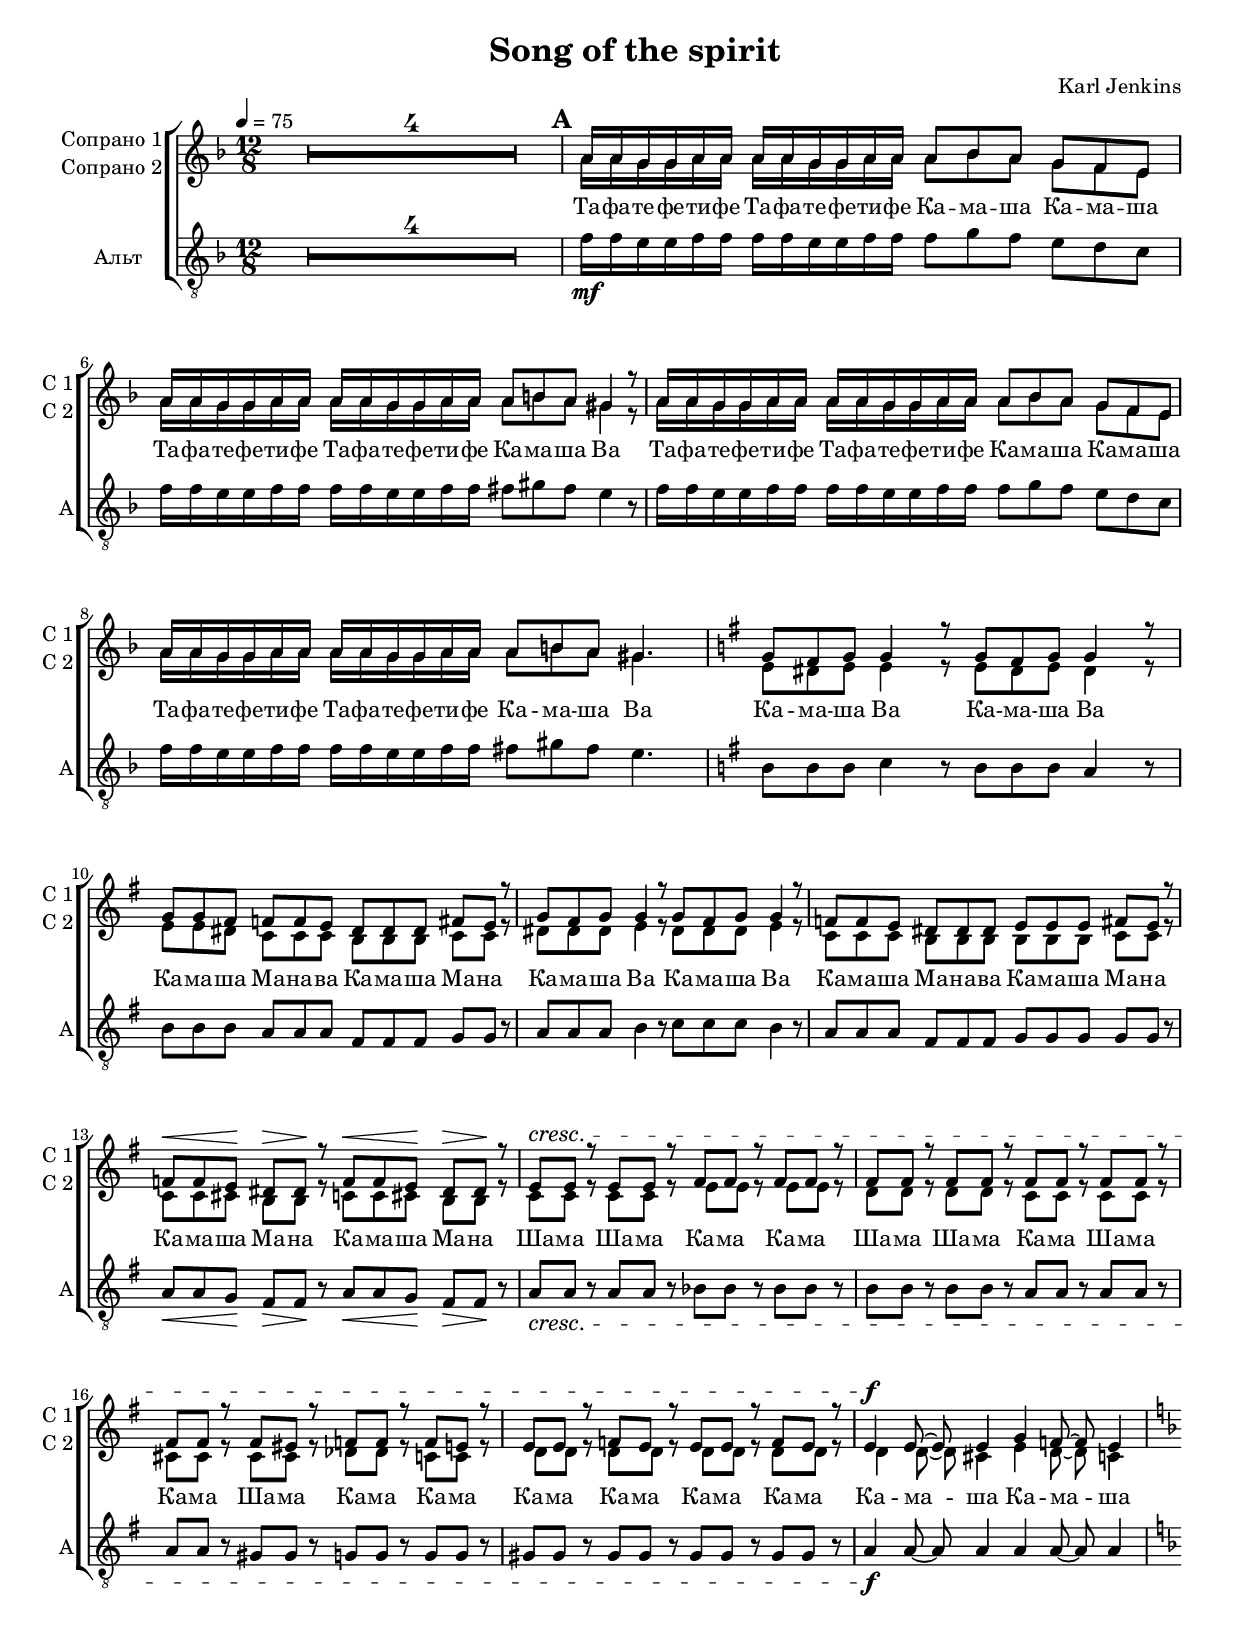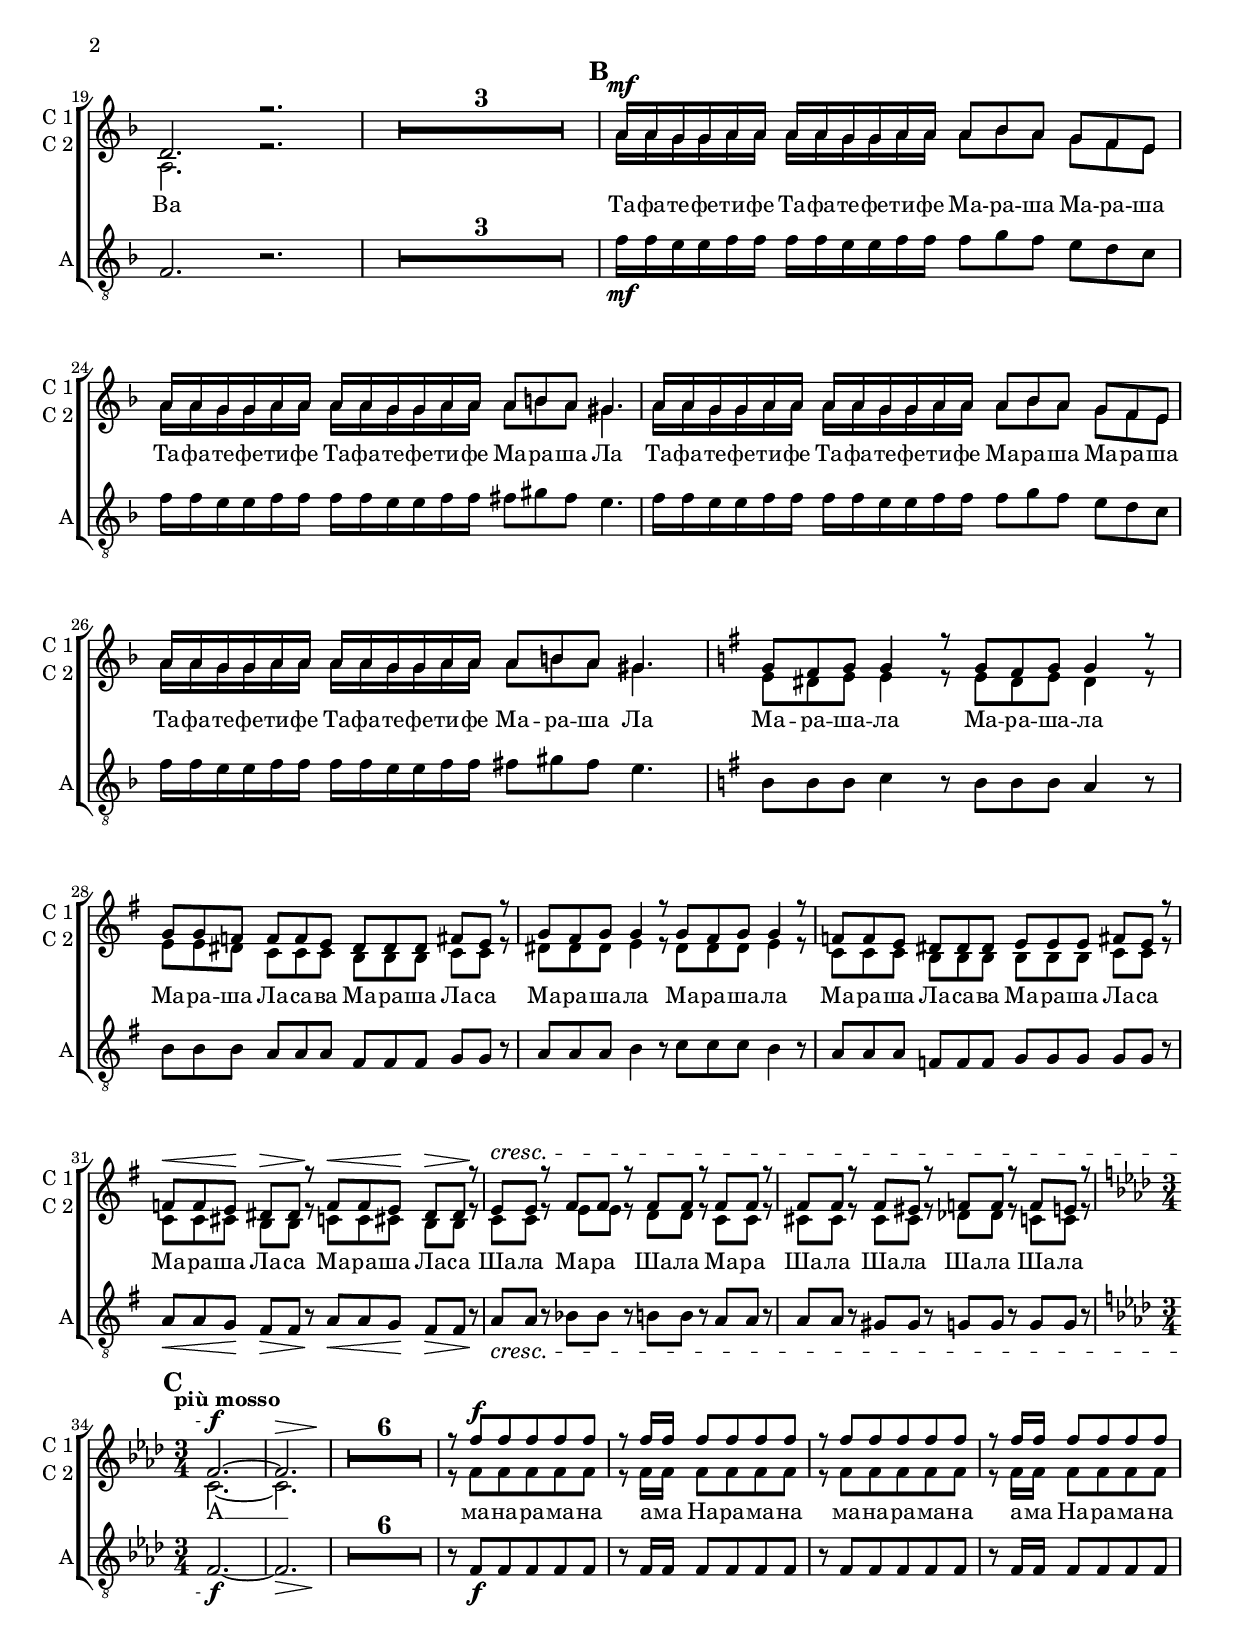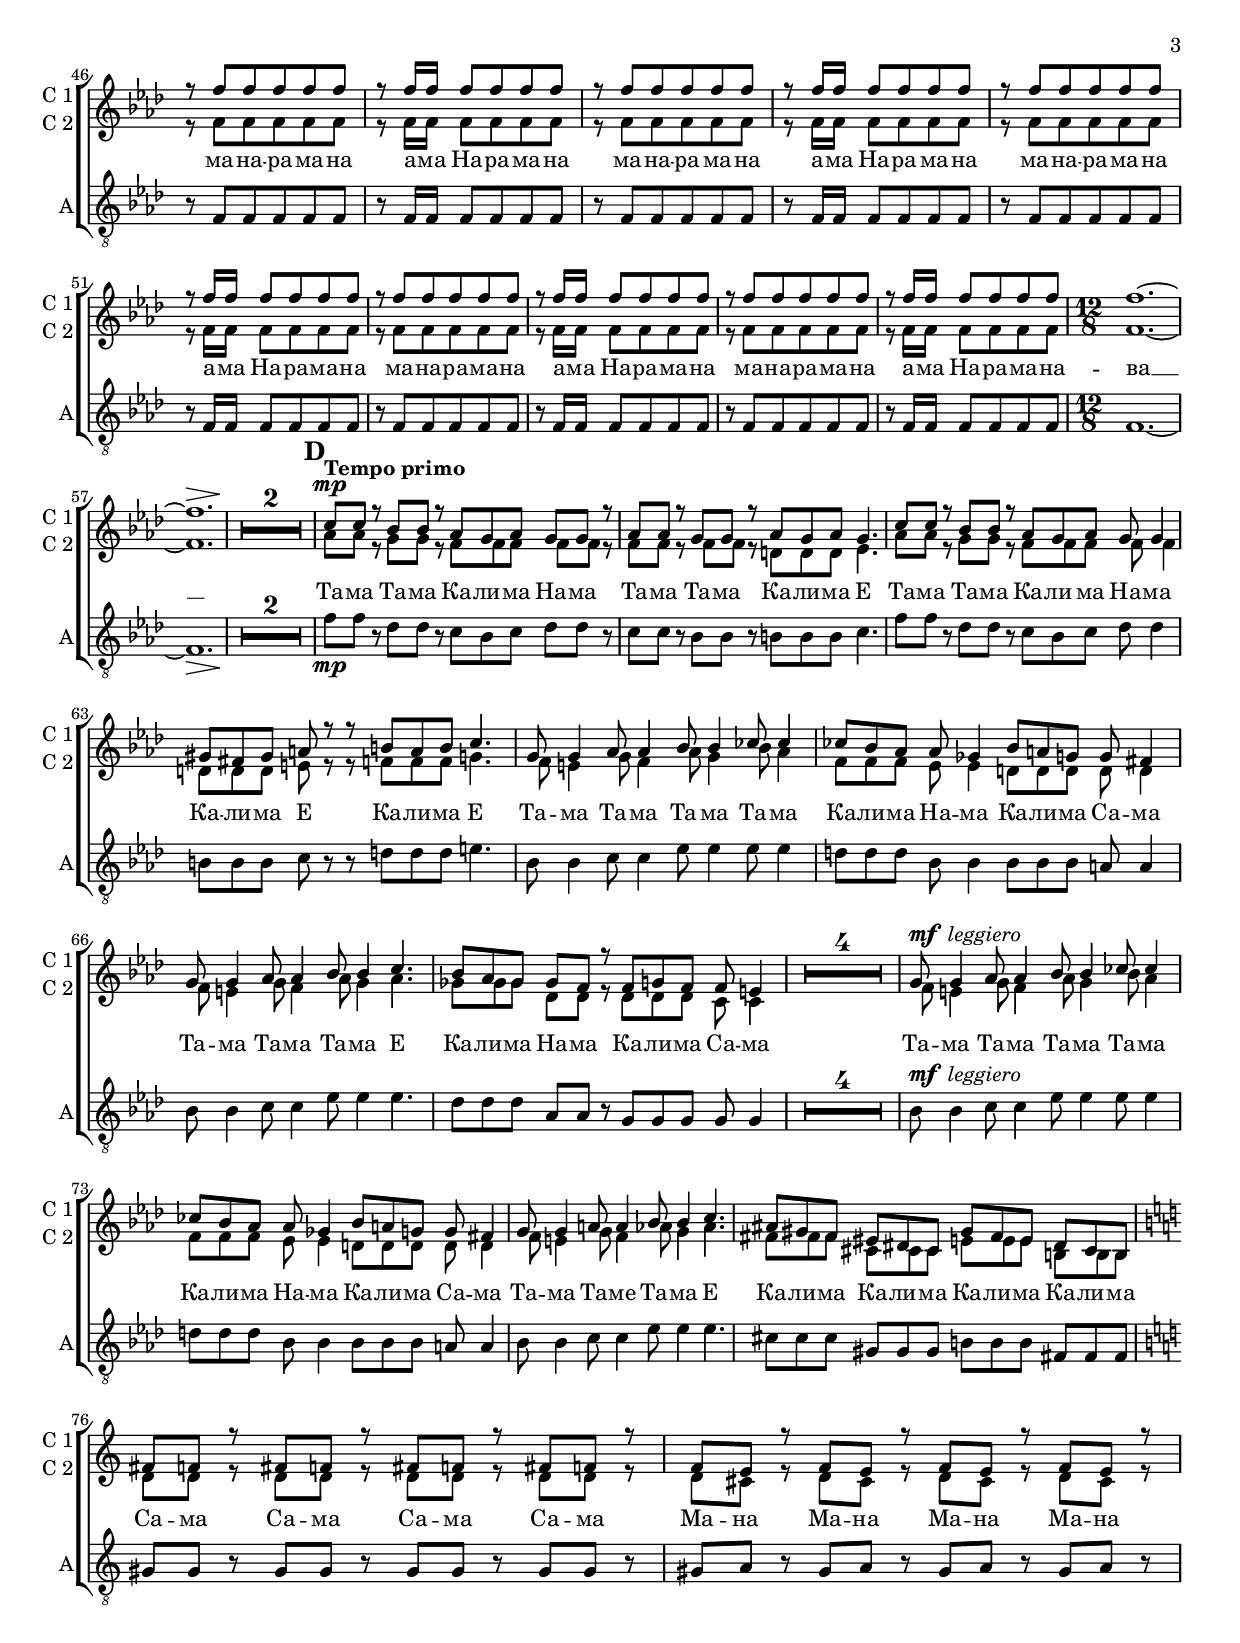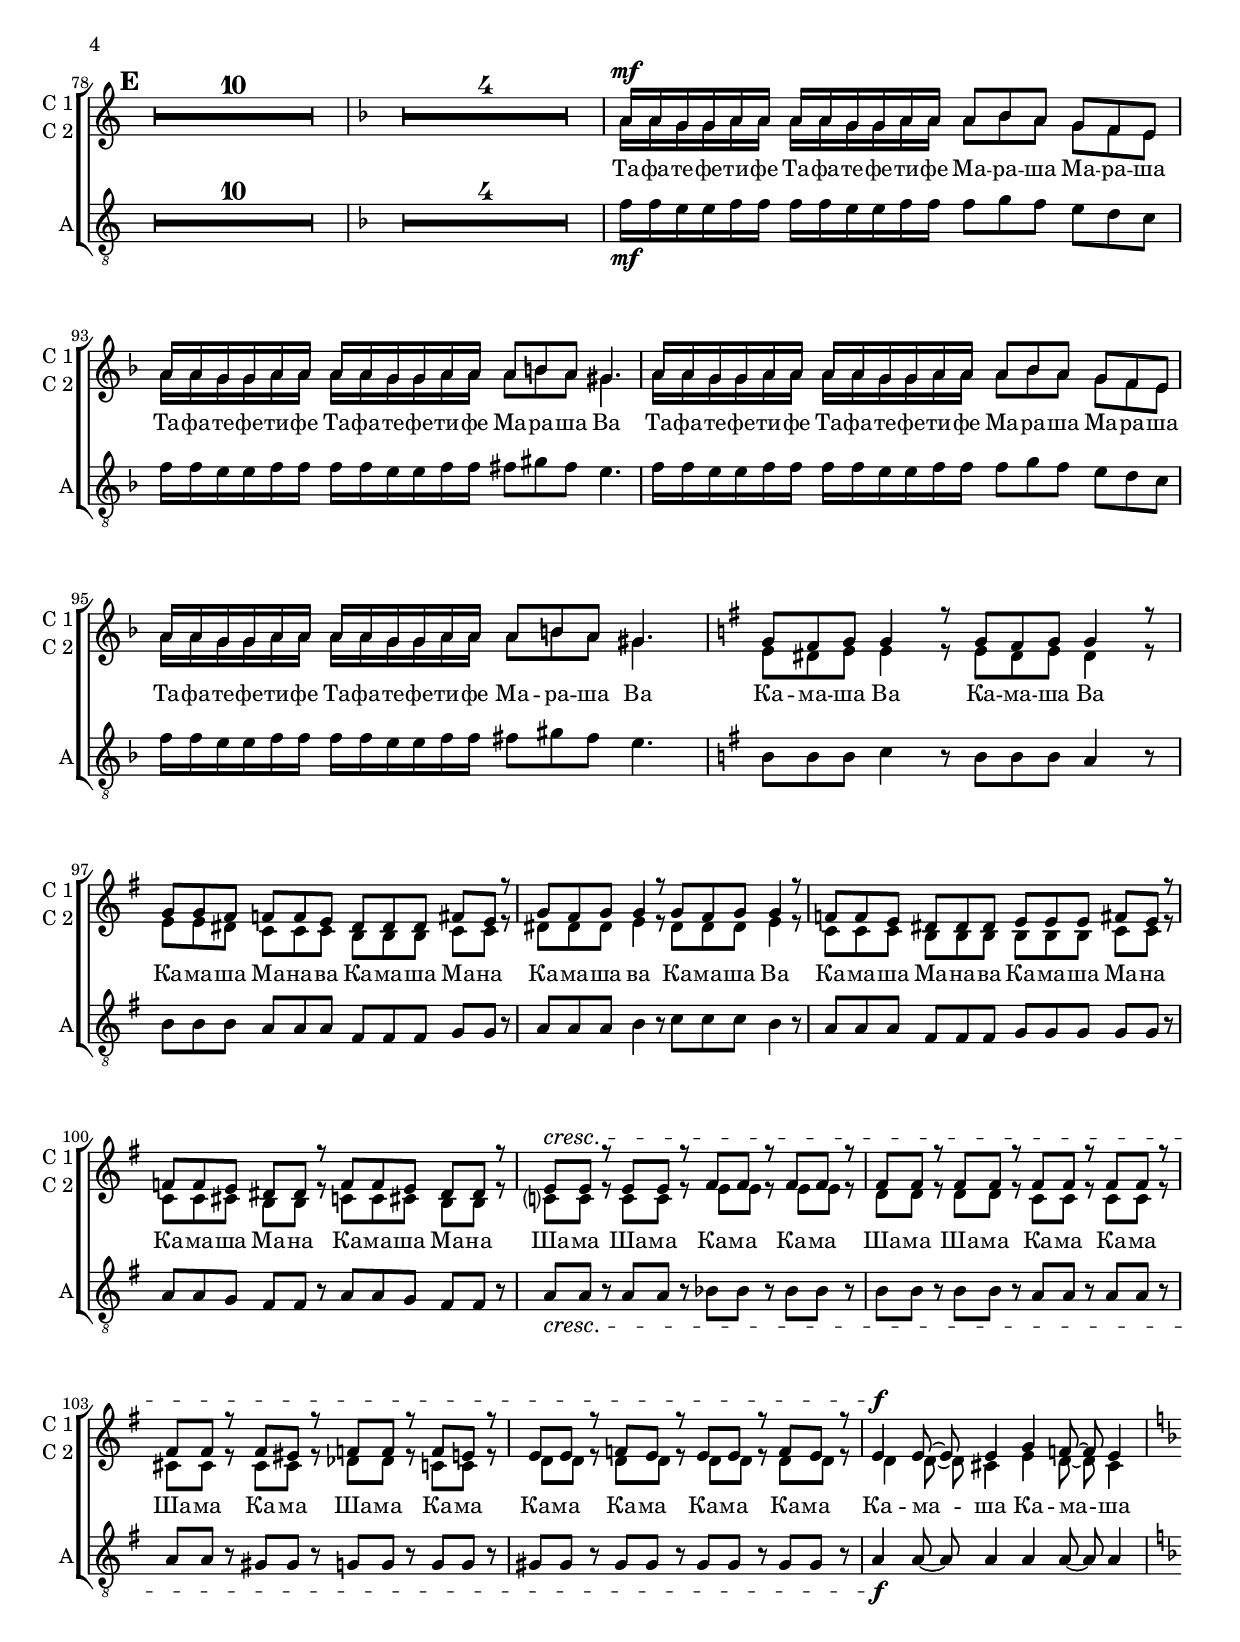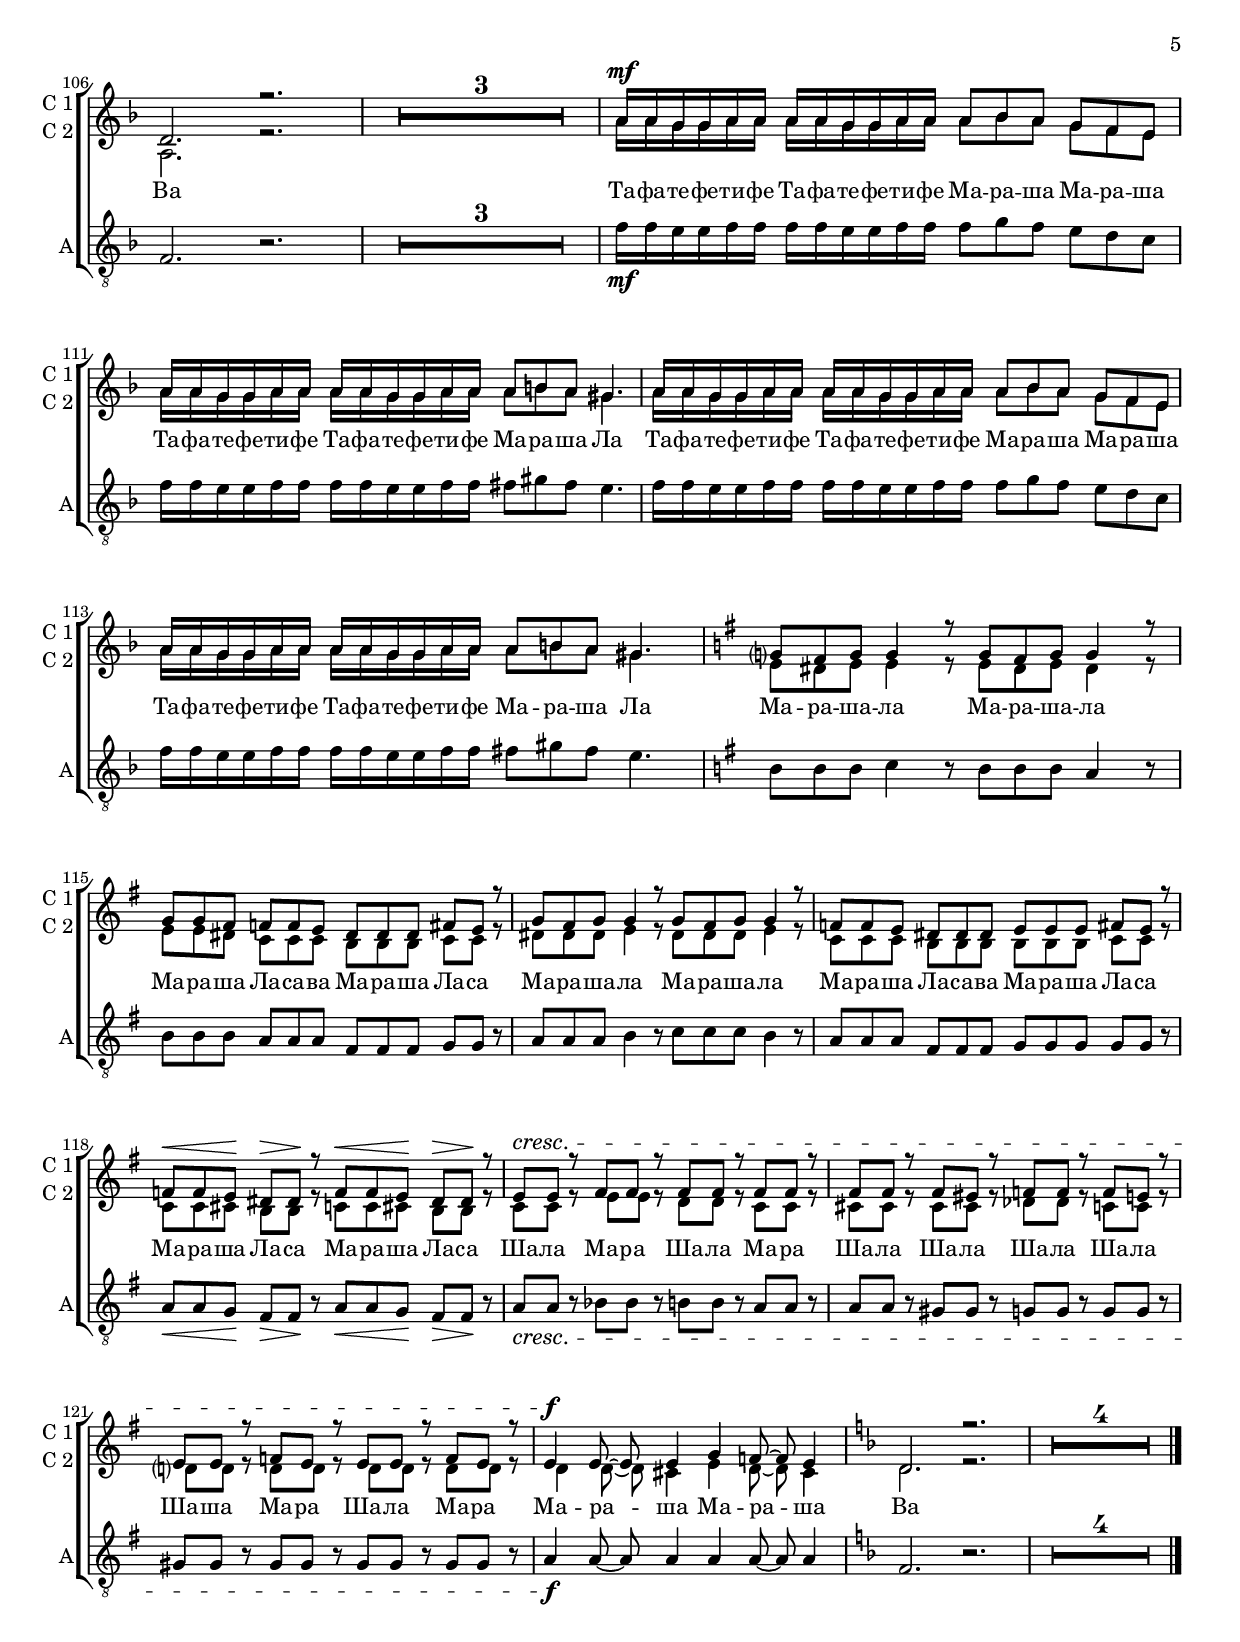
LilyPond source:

\version "2.18.2"

% закомментируйте строку ниже, чтобы получался pdf с навигацией
#(ly:set-option 'point-and-click #f)
#(ly:set-option 'midi-extension "mid")
#(set-default-paper-size "a4")
#(set-global-staff-size 17.9)

\header {
  title = "Song of the spirit"
  composer = "Karl Jenkins"
  % Удалить строку версии LilyPond 
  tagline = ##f
}

global = {
  \key d \minor
  \time 12/8
  \numericTimeSignature
  \override VerticalAxisGroup.remove-first = ##f
  \set Score.skipBars = ##t
  \set Score.markFormatter = #format-mark-box-letters
  \override MultiMeasureRest.expand-limit = #1
  %\override BreathingSign.text = \markup { \musicglyph #"scripts.tickmark" }
}

abr = { \break }
abr = {}

pbr = {\pageBreak}

pbr={}

% вместо знака альтерации однократно пишем текст сбоку от ноты (голос)
aside =  #(define-music-function 
           (parser location  x-y text)
           (pair? markup?)
           #{
              \once \override Accidental.extra-offset = #x-y
              \once \override Accidental.stencil = #ly:text-interface::print
              \once \override Accidental.text = \markup {\rotate #90 \rounded-box \pad-x #2 #text } 
           #}
           )


sopvoice = \relative c'' {
  \global
  \tempo 4=75
  \dynamicUp
%  \override Score.BarNumber.break-visibility = #end-of-line-invisible
%  \set Score.barNumberVisibility = #(every-nth-bar-number-visible 2)
     R1.*4
     \mark \default
     a16 a g g a a a a g g a a a8 bes a g f e |
     a16 a g g a a a a g g a a a8 b a gis4 r8 | 
     
     a16 a g g a a a a g g a a a8 bes a g f e |
     a16 a g g a a a a g g a a a8 b a gis4. |
     \key e \minor g8 fis g g4 r8 g8 fis g g4 r8 |
     g g fis f f e dis dis dis fis e r |
     g fis g g4 r8 g fis g g4 r8 |
     f f e dis dis dis e e e fis e r |
     
     f\< f e\! dis\> dis\! r f\< f e\! dis\> dis\! r |
     e\cresc e r e e  r fis fis r fis fis r 
     
     fis fis r fis fis r fis fis r fis fis r |
     fis fis r fis eis r f f r f e r | 
     
     e e r f e r e e r f e r |
     e4\f e8~ e e4 g f8~ f e4 | \key d \minor 
     
     d2. r2. |
     R1.*3 | 
     
     \mark \default 
     a'16\mf a g g a a a a g g a a a8 bes a g f e |
     a16 a g g a a a a g g a a a8 b a gis4. | 
     
     
     a16 a g g a a a a g g a a a8 bes a g f e |
     a16 a g g a a a a g g a a a8 b a gis4. | \key e\minor 
     
     g8 fis g g4 r8 g fis g g4 r8 |
     g g f f f e dis dis dis fis e r | 
     
     g fis g g4 r8 g fis g g4 r8 |
     f f e dis dis dis e e e fis e r | 
     
     f\< f e\! dis\> dis r\! f\< f e\! dis\> dis r\! |
     e\cresc e r fis fis r fis fis r fis fis r | 
     
     fis fis r fis eis r f f r f e r |
     \mark \default \key f \minor
     \tempo "più mosso" \time 3/4 f2.~\f |
     << f2. {s16\> s s s s s s s s s\!} >>
     R2.*6 | 
     
     r8 f'\f f f f f |
     r f16 f f8 f f f |
     r f f f f f |
     r f16 f f8 f f f | 
     
     r f f f f f |
     r f16 f f8 f f f |
     r f f f f f |
     r f16 f f8 f f f |
     r f f f f f | 
     
     r f16 f f8 f f f |
     r f f f f f |
     r f16 f f8 f f f |
     r f f f f f | 
     
     r8 f16 f f8 f f f |
     \time 12/8  f1.~ |
     << f1. { s4\> s s s s s\! } >> | 
     
     R1.*2 | 
     
     \mark \default
     \tempo "Tempo primo"
     c8\mp c r bes bes r as g as g g r |
     as as r g g r as g as g4. | 
     
     c8 c r bes bes r as g as g g4 |
     gis8 fis gis a r r b a b c4. | 
     
     g8 g4 as8 as4 bes8 bes4 ces8 ces4 |
     ces8 bes as as ges4 bes8 a g g fis4 | 
     
     g8 g4 aes8 aes4 bes8 bes4 c4. |
     bes8 as ges ges f r f g f f e4 | 
     
     R1.*4 
     
     g8^\markup{\dynamic mf \italic " leggiero" } g4 as8 as4 bes8 bes4 ces8 ces4 |
     ces8 bes as as ges4 bes8 a g g fis4 | 
     
     g8 g4 a8 a4 bes8 bes4 c4. |
     ais8 gis fis eis dis cis gis' fis e dis cis b | 
     
     \key a \minor
     fis'8 f r fis f r fis f r fis f r |
     f e r f e r f e r f e r | 
     
     \mark \default
     
     R1.*10 |
     \key d \minor |
     R1.*4 
     
     a16\mf a g g a a a a g g a a a8 bes a g f e |
     a16 a g g a a a a g g a a a8 b a gis4. | 
     
     a16 a g g a a a a g g a a a8 bes a g f e |
     a16 a g g a a a a g g a a a8 b a gis4. | 
     
    \key e\minor g8 fis g g4 r8 g fis g g4 r8 |
    g g fis f f e dis dis dis fis e r | 
    
    g fis g g4 r8 g fis g g4 r8 |
    f f e dis dis dis e e e fis e r | 
    
    f f e dis dis r f f e dis dis r |
    e\cresc e r e e r fis fis r fis fis r | 
    
    fis fis r fis fis r fis fis r fis fis r |
    fis fis r fis eis r f f r f e r | 
    
    e e r f e r e e r f e r |
    e4\f e8~ e e4 g f8~ f e4 | 
    
    \key d\minor d2. r |
    R1.*3 | 
        
    a'16\mf a g g a a a a g g a a a8 bes a g f e |
    a16 a g g a a a a g g a a a8 b a gis4. 
    
    a16 a g g a a a a g g a a a8 bes a g f e |
    a16 a g g a a a a g g a a a8 b a gis4. | 
    
    \key e\minor g?8 fis g g4 r8 g fis g g4 r8 |
    g g fis f f e dis dis dis fis e r | 
    
    g fis g g4 r8 g fis g g4 r8 |
    f f e dis dis dis e e e fis e r | 
    
    f\< f e\! dis\> dis\! r f\< f e\! dis\> dis \! r |
    e\cresc e r fis fis r fis fis r fis fis r | 
    
    fis fis r fis eis r f f r f e r |
    e e r f e r e e r f e r | 
    
    e4\f e8~ e e4 g f8~ f e4 |
    \key d\minor d2. r | 
    
    R1.*4 | \bar "|."    
}

sopvoiceii = \relative c'' {
  \global
  \dynamicUp
%  \override Score.BarNumber.break-visibility = #end-of-line-invisible
%  \set Score.barNumberVisibility = #(every-nth-bar-number-visible 2)
     R1.*4
     a16 a g g a a a a g g a a a8 bes a g f e |
     a16 a g g a a a a g g a a a8 b a gis4 r8 | 
     
     a16 a g g a a a a g g a a a8 bes a g f e |
     a16 a g g a a a a g g a a a8 b a gis4. |
     
     \key e \minor e8 dis e e4 r8 e dis e dis4 r8 |
     e e dis c c c b b b c c r |
     dis dis dis e4 r8 dis dis dis e4 r8 |
     c c c b b b b b b c c r |
     
     c c cis b b r c c cis b b r |
     c c r c c r e e r e e r |
     d d r d d r c c r c c r |
     cis cis r cis cis r des des r c c r |
     d d r d d r d d r d d r
     d4 d8~ d cis4 e d8~ d c4 | \key d \minor
     
     a2. r |
     R1.*3 |
     
     % B
     a'16 a g g a a a a g g a a a8 bes a g f e |
     a16 a g g a a a a g g a a a8 b a gis4. | 
   
     a16 a g g a a a a g g a a a8 bes a g f e |
     a16 a g g a a a a g g a a a8 b a gis4. | \key e\minor 
     
     e8 dis e e4 r8 e dis e dis4 r8 |
     e e dis c c c b b b c c r |
     
     dis dis dis e4 r8 dis dis dis e4 r8 |
     c c c b b b b b b c c r |
     
     c c cis b b r c c cis b b r |
     c c r e e r d d r c c r |
     
     
     
     cis cis r cis cis r des des r c c r |
     \mark \default \key f \minor
     \time 3/4 c2.~ |
     c2. 
     R2.*6 | 
     
     r8 f f f f f |
     r f16 f f8 f f f |
     r f f f f f |
     r f16 f f8 f f f |
     
     r f f f f f |
     r f16 f f8 f f f |
     r f f f f f |
     r f16 f f8 f f f |
     r f f f f f |
     
     r f16 f f8 f f f |
     r f f f f f |
     r f16 f f8 f f f |
     r f f f f f |
     
     r f16 f f8 f f f 
     \time 12/8  f1.~ |
     f1.  | 
     
     R1.*2 | 
     
     \mark \default
     as8 as r g g r f f f f f r |
     f f r f f r d d d es4. |
     
     as8 as r g g r f f f f f4 |
     d8 d d e r r f f f g4. |
     
     f8 e4 g8 f4 as8 g4 bes8 as4 |
     f8 f f es es4 d8 d d d d4 |
     
     f8 e4 g8 f4 as8 g4 as4. |
     ges8 ges ges des des r des des des c c4 |
     
     R1.*4 
     
     f8 e4 g8 f4 as8 g4 bes8 as4 |
     f8 f f es es4 d8 d d d d4 |
     
     f8 e4 g8 f4 as8 g4 as4. |
     fis8 fis fis cis cis cis e e e b b b
     
     \key a \minor
     d8 d r d d r d d r d d r |
     d cis r d cis r d cis r d cis r |
     
     \mark \default
     
     R1.*10 |
     \key d \minor |
     R1.*4 
     
     a'16 a g g a a a a g g a a a8 bes a g f e |
     a16 a g g a a a a g g a a a8 b a gis4. | 
     
     a16 a g g a a a a g g a a a8 bes a g f e |
     a16 a g g a a a a g g a a a8 b a gis4. | 
     
    \key e\minor e8 dis e e4 r8 e dis e dis4 r8 |
    e e dis c c c b b b c c r |
    
    dis dis dis e4 r8 dis dis dis e4 r8 |
    c c c b b b b b b c c r |
    
    c c cis b b r c c cis b b r |
    c? c r c c r e e r e e r |
    
    d d r d d r c c r c c r |
    cis cis r cis cis r des des r c c r  |
    
    d d r d d r d d r d d r |
    d4 d8~ d cis4 e d8~ d cis4 |
    
    \key d\minor a2. r |
    R1.*3 | 
    
    a'16 a g g a a a a g g a a a8 bes a g f e |
    a16 a g g a a a a g g a a a8 b a gis4. 
    
    a16 a g g a a a a g g a a a8 bes a g f e |
    a16 a g g a a a a g g a a a8 b a gis4. | 
    
    \key e\minor e8 dis e e4 r8 e dis e dis4 r8 |
    e e dis c c c b b b c c r |
    
    dis dis dis e4 r8 dis dis dis e4 r8 |
    c c c b b b b b b c c r |
    
    c c cis b b r c c cis b b r |
    c c r e e r d d r c c r |
    
    cis cis r cis cis r des des r c c r |
    d? d r d d r d d r d d r |
    
    d4 d8~ d cis4 e d8~ d cis4    
    \key d\minor d2. r | 
    
    R1.*4
     
}


altvoice = \relative c' {
  \global
     R1.*4
     f16\mf f e e f f f f e e f f f8 g f e d c |
     f16 f e e f f f f e e f f fis8 gis fis e4 r8 |
     
     f16 f e e f f f f e e f f f8 g f e d c |
     f16 f e e f f f f e e f f fis8 gis fis e4. |
     
     \key e\minor  b8 b b c4 r8 b b b a4 r8 |
     b b b a a a fis fis fis g g r | 
     
     a a a b4 r8 c c c b4 r8 |
     a a a fis fis fis g g g g g r |
     
     a\< a g\! fis\> fis\! r a\< a g\! fis\> fis\! r |
     a\cresc a r a a r bes bes r bes bes r |
     
     b b r b b r a a r a a r |
     a a r gis gis r g g r g g r |
     
     gis gis r gis gis r gis gis r gis gis r |
     a4\f a8~ a a4 a a8~ a a4 |
   
     \key d\minor f2. r |
     R1.*3
     
     f'16\mf f e e f f f f e e f f f8 g f e d c |
     f16 f e e f f f f e e f f fis8 gis fis e4. |
     
     f16 f e e f f f f e e f f f8 g f e d c |
     f16 f e e f f f f e e f f fis8 gis fis e4. \key e\minor |
     
     b8 b b c4 r8 b b b a4 r8 |
     b b b a a a fis fis fis g g r |
     
     a a a b4 r8 c c c b4 r8 |
     a a a f f f g g g g g r |
     
     a\< a g\! fis\> fis r\! a\< a g\! fis\> fis r\! |
     a\cresc a r bes bes r b b r a a r |
     
     a a r gis gis r g g r g g r |
     \key f \minor f2.\f~ << f { s4\> s s\! } >> |
     R2.*6 |
     
     r8 f\f f f f f |
     r f16 f f8 f f f |
     r f f f f f |
     r f16 f f8 f f f |
     
     r f f f f f |
     r f16 f f8 f f f |
     r f f f f f |
     r f16 f f8 f f f |
     r f f f f f |
     
     r f16 f f8 f f f |
     r f f f f f |
     r f16 f f8 f f f |
     r f8 f f f f |
     r f16 f f8 f f f |
     
     \time 12/8 f1.~ |
     << f1. { s4\> s s s s s\! } >>
     
     R1.*2 | 
     
     f'8\mp f r des des r c bes c des des r |
     c c r bes bes r b b b c4. |
     
     f8 f r des des r c bes c des des4 |
     b8 b b c r r d d d e4. |
     
     bes8 bes4 c8 c4 es8 es4 es8 es4 |
     d8 d d bes bes4 bes8 bes bes a a4
     
     bes8 bes4 c8 c4 es8 es4 es4. |
     des8 des des as as r g g g g g4 |
     R1.*4
     
     bes8^\markup{\dynamic mf \italic " leggiero" }  bes4 c8 c4 es8 es4 es8 es4 |
     d8 d d bes bes4 bes8 bes bes a a4 |
     
     bes8 bes4 c8 c4 es8 es4 es4. |
     cis8 cis cis gis gis gis b b b fis fis fis |
     
     \key a\minor gis gis r gis gis r gis gis r gis gis r |
     gis a r gis a r gis a r gis a r |
     
     R1.*10 \key d\minor
     R1.*4
     
     f'16\mf f e e f f f f e e f f f8 g f e d c |
     f16 f e e f f f f e e f f fis8gis fis e4. |
     
     f16 f e e f f f f e e f f f8 g f e d c |
     f16 f e e f f f f e e f f fis8 gis fis e4. 
     
     \key e\minor
     b8 b b c4 r8 b b b a4 r8 |
     b b b a a a fis fis fis g g r |
     
     a a a b4 r8 c c c b4 r8 |
     a8 a a fis fis fis g g g g g r |
     
     a a g fis fis r a a g fis fis r |
     a\cresc a r a a r bes bes r bes bes r |
     
     b b r b b r a a r a a r |
     a a r gis gis r g g r g g r |
     
     gis gis r gis gis r gis gis r gis gis r |
     a4\f a8~ a a4 a a8~ a a4
     
     \key d\minor f2. r R1.*3 |
     
     f'16\mf f e e f f f f e e f f f8 g f e d c |
    f16 f e e f f f f e e f f fis8gis fis e4. |
    
    f16 f e e f f f f e e f f f8 g f e d c |
    f16 f e e f f f f e e f f fis8 gis fis e4.
    
    \key e\minor b8 b b c4 r8 b b b a4 r8 |
    b8 b b a a a fis fis fis g g r |
    
    a a a b4 r8 c c c b4 r8 |
    a a a fis fis fis g g g g g r |
    
    a\< a g\! fis\> fis\! r a\< a g\! fis\> fis\! r |
    a\cresc a r bes bes r b b r a a r |
    
    a a r gis gis r g g r g g r |
    gis gis r gis gis r gis gis r gis gis r |
    
    a4\f a8~ a a4 a a8~ a a4 |
    \key d\minor f2. r |
    R1.*4

}


ijLyrics = {
  \override Lyrics.LyricText #'font-shape = #'italic
}

normalLyrics = {
  \revert Lyrics.LyricText #'font-shape
}

lyricscore = \lyricmode {
  Та -- фа -- те -- фе -- ти -- фе Та -- фа -- те -- фе -- ти -- фе Ка --  ма -- ша Ка  -- ма -- ша
  Та -- фа -- те -- фе -- ти -- фе Та -- фа -- те -- фе -- ти -- фе Ка -- ма -- ша  Ва
  
  Та -- фа -- те -- фе -- ти -- фе Та -- фа -- те -- фе -- ти -- фе Ка --  ма -- ша Ка  -- ма -- ша
  Та -- фа -- те -- фе -- ти -- фе Та -- фа -- те -- фе -- ти -- фе Ка -- ма -- ша   Ва
  
  Ка -- ма -- ша Ва Ка -- ма -- ша Ва
  Ка -- ма -- ша Ма -- на -- ва Ка -- ма -- ша Ма -- на
  
  Ка -- ма -- ша Ва Ка -- ма -- ша Ва
  Ка -- ма -- ша Ма -- на -- ва Ка -- ма -- ша Ма -- на
  
  Ка -- ма -- ша Ма -- на Ка -- ма -- ша Ма -- на
  Ша -- ма Ша -- ма Ка -- ма Ка -- ма
  
  Ша -- ма Ша -- ма Ка -- ма Ша -- ма Ка -- ма Ша -- ма Ка -- ма
  
  Ка -- ма Ка -- ма Ка -- ма Ка -- ма Ка  -- ма 
  Ка -- ма -- ша Ка -- ма -- ша Ва
  
  Та -- фа -- те -- фе -- ти -- фе Та -- фа -- те -- фе -- ти -- фе Ма -- ра -- ша Ма -- ра -- ша
  Та -- фа -- те -- фе -- ти -- фе Та -- фа -- те -- фе -- ти -- фе Ма -- ра -- ша Ла
  
  Та -- фа -- те -- фе -- ти -- фе Та -- фа -- те -- фе -- ти -- фе Ма -- ра -- ша Ма -- ра -- ша
  Та -- фа -- те -- фе -- ти -- фе Та -- фа -- те -- фе -- ти -- фе Ма -- ра -- ша Ла

  Ма -- ра -- ша -- ла Ма -- ра -- ша -- ла
  Ма -- ра -- ша Ла -- са -- ва Ма -- ра -- ша Ла -- са
  
  Ма -- ра -- ша -- ла Ма -- ра -- ша -- ла
  Ма -- ра -- ша Ла -- са -- ва Ма -- ра -- ша Ла -- са
  
  Ма -- ра -- ша Ла -- са Ма -- ра -- ша Ла -- са
  Ша -- ла Ма -- ра Ша -- ла Ма -- ра
  
  Ша -- ла Ша -- ла Ша -- ла Ша -- ла А __
  
  ма -- на -- ра -- ма -- на а -- ма На -- ра -- ма -- на
  ма -- на -- ра -- ма -- на а -- ма На -- ра -- ма -- на
  ма -- на -- ра -- ма -- на а -- ма На -- ра -- ма -- на
  ма -- на -- ра -- ма -- на а -- ма На -- ра -- ма -- на
  ма -- на -- ра -- ма -- на а -- ма На -- ра -- ма -- на
  
  ма -- на -- ра -- ма -- на
  а -- ма На -- ра -- ма -- на
  ма -- на -- ра -- ма -- на

  а -- ма На -- ра -- ма -- на -- ва __
  
  Та -- ма Та -- ма Ка -- ли -- ма На -- ма
  Та -- ма Та -- ма Ка -- ли -- ма Е
  
  Та -- ма Та -- ма Ка -- ли ма На -- ма
  Ка -- ли -- ма Е Ка -- ли -- ма Е
  
  Та -- ма Та -- ма Та -- ма  Та -- ма
  Ка -- ли -- ма На -- ма Ка -- ли -- ма Са -- ма
  
  Та -- ма Та -- ма Та -- ма Е
  Ка -- ли -- ма На -- ма Ка -- ли -- ма Са -- ма
  
  Та -- ма Та -- ма Та -- ма Та -- ма
  Ка -- ли -- ма На -- ма Ка -- ли -- ма Са -- ма
  
  Та -- ма Та -- ме Та -- ма Е
  Ка -- ли -- ма Ка -- ли -- ма Ка -- ли -- ма Ка -- ли -- ма
  
  Са -- ма Са -- ма Са -- ма Са -- ма 
  Ма -- на Ма -- на Ма -- на Ма -- на
  
    Та -- фа -- те -- фе -- ти -- фе Та -- фа -- те -- фе -- ти -- фе Ма -- ра -- ша Ма -- ра -- ша
  Та -- фа -- те -- фе -- ти -- фе Та -- фа -- те -- фе -- ти -- фе Ма -- ра -- ша  Ва
  
  Та -- фа -- те -- фе -- ти -- фе Та -- фа -- те -- фе -- ти -- фе Ма -- ра -- ша Ма -- ра -- ша
  Та -- фа -- те -- фе -- ти -- фе Та -- фа -- те -- фе -- ти -- фе Ма -- ра -- ша Ва

  Ка -- ма -- ша Ва Ка -- ма -- ша Ва
  Ка -- ма -- ша Ма -- на -- ва Ка -- ма -- ша Ма -- на
  
  Ка -- ма -- ша ва Ка -- ма -- ша  Ва
  Ка -- ма -- ша Ма -- на -- ва Ка -- ма -- ша Ма -- на
  
  Ка -- ма -- ша Ма -- на Ка -- ма -- ша Ма -- на
  Ша -- ма Ша -- ма Ка -- ма Ка -- ма
  
  Ша -- ма Ша -- ма Ка -- ма Ка -- ма 
  Ша -- ма Ка -- ма Ша -- ма Ка -- ма
  
  Ка -- ма Ка -- ма Ка -- ма Ка -- ма
  Ка -- ма -- ша Ка -- ма -- ша Ва
  
  Та -- фа -- те -- фе -- ти -- фе Та -- фа -- те -- фе -- ти -- фе Ма -- ра -- ша Ма -- ра -- ша
  Та -- фа -- те -- фе -- ти -- фе Та -- фа -- те -- фе -- ти -- фе Ма -- ра -- ша  Ла
  
  Та -- фа -- те -- фе -- ти -- фе Та -- фа -- те -- фе -- ти -- фе Ма -- ра -- ша Ма -- ра -- ша
  Та -- фа -- те -- фе -- ти -- фе Та -- фа -- те -- фе -- ти -- фе Ма -- ра -- ша Ла

  Ма -- ра -- ша -- ла Ма -- ра -- ша -- ла
  Ма -- ра -- ша Ла -- са -- ва Ма -- ра -- ша Ла -- са
  
  Ма -- ра -- ша -- ла Ма -- ра -- ша -- ла
  Ма -- ра -- ша Ла -- са -- ва Ма -- ра -- ша Ла -- са
  
  Ма -- ра -- ша Ла -- са Ма -- ра -- ша Ла -- са
  Ша -- ла Ма -- ра Ша -- ла Ма -- ра
  
  Ша -- ла Ша -- ла Ша -- ла Ша -- ла 
  Ша -- ша Ма -- ра Ша -- ла Ма -- ра
  Ма -- ра -- ша Ма -- ра -- ша Ва

}

lyricscorebass = \lyricmode {
 
  
  
}



\book {
  \paper {
  top-margin = 15
  left-margin = 15
  right-margin = 10
  bottom-margin = 15
  indent = 15
  %ragged-bottom = ##t
  %ragged-last =  ##t
  ragged-last-bottom =  ##f
  
}

\score {
  
  %  \transpose c bes {
    \new ChoirStaff <<
      \new Staff = "upstaff" \with {
        instrumentName = \markup { \right-column { "Сопрано 1" "Сопрано 2"  } }
        shortInstrumentName = \markup { \right-column { "С 1" "С 2"  } }
        midiInstrument = "voice oohs"
      } <<
        \new Voice = "soprano" { \voiceOne \sopvoice }
        \new Voice  = "sopranoii" { \voiceTwo \sopvoiceii }
      >> 
      
      \new Lyrics \lyricsto "soprano" { \lyricscore }
  
      \new Staff = "downstaff" \with {
        instrumentName = "Альт"
        shortInstrumentName = "А"
        midiInstrument = "voice oohs"
      }  \new Voice  = "alto" { \clef "treble_8" \oneVoice \altvoice }
    
    >>
    %  }  % transposeµ
  \layout {
    \context {
      %\Staff \RemoveEmptyStaves
     % printKeyCancellation = ##f
    }
  %Metronome_mark_engraver
  }
}
}

